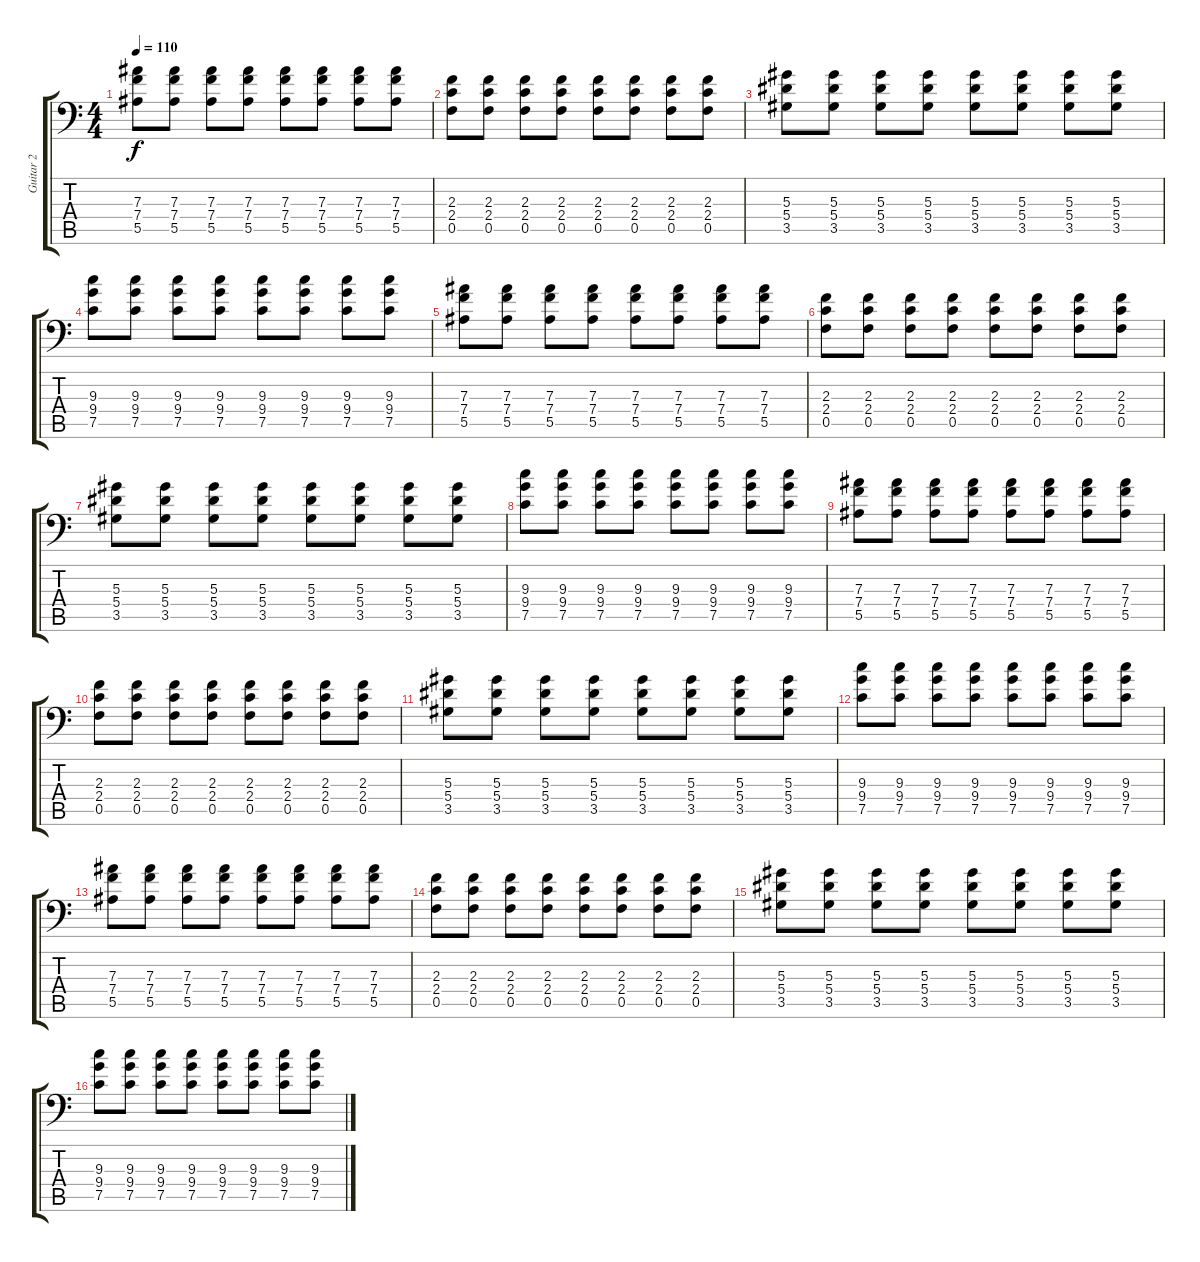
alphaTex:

\track ("Guitar 2" "Guitar 2") {instrument acousticguitarsteel}
\staff {score tabs}
\tuning (C4 G3 Eb3 Bb2 F2 Bb1) {hide}
\ts (4 4)
\tempo 110
\clef f4
\ks c
(7.3 7.4 5.5).8{dy f} (7.3 7.4 5.5).8 (7.3 7.4 5.5).8 (7.3 7.4 5.5).8 (7.3 7.4 5.5).8 (7.3 7.4 5.5).8 (7.3 7.4 5.5).8 (7.3 7.4 5.5).8 |
(2.3 2.4 0.5).8 (2.3 2.4 0.5).8 (2.3 2.4 0.5).8 (2.3 2.4 0.5).8 (2.3 2.4 0.5).8 (2.3 2.4 0.5).8 (2.3 2.4 0.5).8 (2.3 2.4 0.5).8 |
(5.3 5.4 3.5).8 (5.3 5.4 3.5).8 (5.3 5.4 3.5).8 (5.3 5.4 3.5).8 (5.3 5.4 3.5).8 (5.3 5.4 3.5).8 (5.3 5.4 3.5).8 (5.3 5.4 3.5).8 |
(9.3 9.4 7.5).8 (9.3 9.4 7.5).8 (9.3 9.4 7.5).8 (9.3 9.4 7.5).8 (9.3 9.4 7.5).8 (9.3 9.4 7.5).8 (9.3 9.4 7.5).8 (9.3 9.4 7.5).8 |
(7.3 7.4 5.5).8 (7.3 7.4 5.5).8 (7.3 7.4 5.5).8 (7.3 7.4 5.5).8 (7.3 7.4 5.5).8 (7.3 7.4 5.5).8 (7.3 7.4 5.5).8 (7.3 7.4 5.5).8 |
(2.3 2.4 0.5).8 (2.3 2.4 0.5).8 (2.3 2.4 0.5).8 (2.3 2.4 0.5).8 (2.3 2.4 0.5).8 (2.3 2.4 0.5).8 (2.3 2.4 0.5).8 (2.3 2.4 0.5).8 |
(5.3 5.4 3.5).8 (5.3 5.4 3.5).8 (5.3 5.4 3.5).8 (5.3 5.4 3.5).8 (5.3 5.4 3.5).8 (5.3 5.4 3.5).8 (5.3 5.4 3.5).8 (5.3 5.4 3.5).8 |
(9.3 9.4 7.5).8 (9.3 9.4 7.5).8 (9.3 9.4 7.5).8 (9.3 9.4 7.5).8 (9.3 9.4 7.5).8 (9.3 9.4 7.5).8 (9.3 9.4 7.5).8 (9.3 9.4 7.5).8 |
(7.3 7.4 5.5).8 (7.3 7.4 5.5).8 (7.3 7.4 5.5).8 (7.3 7.4 5.5).8 (7.3 7.4 5.5).8 (7.3 7.4 5.5).8 (7.3 7.4 5.5).8 (7.3 7.4 5.5).8 |
(2.3 2.4 0.5).8 (2.3 2.4 0.5).8 (2.3 2.4 0.5).8 (2.3 2.4 0.5).8 (2.3 2.4 0.5).8 (2.3 2.4 0.5).8 (2.3 2.4 0.5).8 (2.3 2.4 0.5).8 |
(5.3 5.4 3.5).8 (5.3 5.4 3.5).8 (5.3 5.4 3.5).8 (5.3 5.4 3.5).8 (5.3 5.4 3.5).8 (5.3 5.4 3.5).8 (5.3 5.4 3.5).8 (5.3 5.4 3.5).8 |
(9.3 9.4 7.5).8 (9.3 9.4 7.5).8 (9.3 9.4 7.5).8 (9.3 9.4 7.5).8 (9.3 9.4 7.5).8 (9.3 9.4 7.5).8 (9.3 9.4 7.5).8 (9.3 9.4 7.5).8 |
(7.3 7.4 5.5).8 (7.3 7.4 5.5).8 (7.3 7.4 5.5).8 (7.3 7.4 5.5).8 (7.3 7.4 5.5).8 (7.3 7.4 5.5).8 (7.3 7.4 5.5).8 (7.3 7.4 5.5).8 |
(2.3 2.4 0.5).8 (2.3 2.4 0.5).8 (2.3 2.4 0.5).8 (2.3 2.4 0.5).8 (2.3 2.4 0.5).8 (2.3 2.4 0.5).8 (2.3 2.4 0.5).8 (2.3 2.4 0.5).8 |
(5.3 5.4 3.5).8 (5.3 5.4 3.5).8 (5.3 5.4 3.5).8 (5.3 5.4 3.5).8 (5.3 5.4 3.5).8 (5.3 5.4 3.5).8 (5.3 5.4 3.5).8 (5.3 5.4 3.5).8 |
(9.3 9.4 7.5).8 (9.3 9.4 7.5).8 (9.3 9.4 7.5).8 (9.3 9.4 7.5).8 (9.3 9.4 7.5).8 (9.3 9.4 7.5).8 (9.3 9.4 7.5).8 (9.3 9.4 7.5).8
